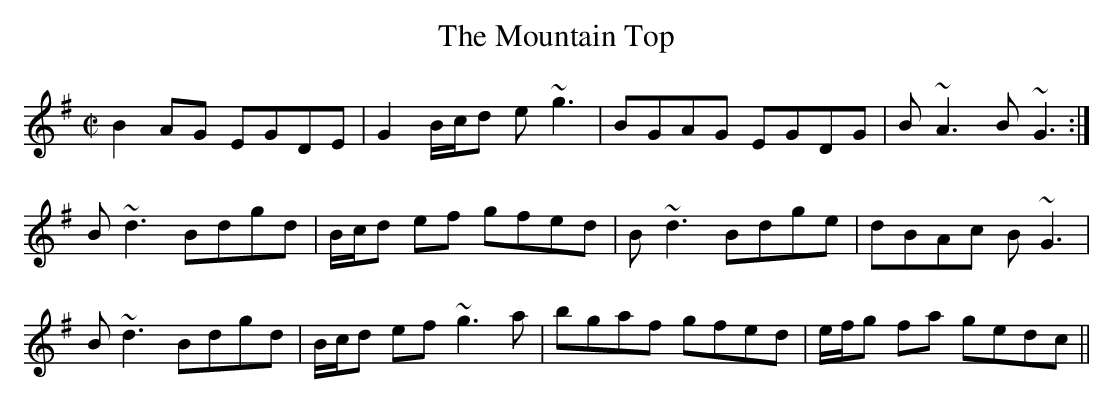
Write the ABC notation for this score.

X:1
T:Mountain Top, The
M:C|
L:1/8
K:G
B2AG EGDE|G2 B/2c/2d e~g3|BGAG EGDG|B~A3 B~G3:|
!B~d3 Bdgd|B/2c/2d ef gfed|B~d3 Bdge|dBAc B~G3|
!B~d3 Bdgd|B/2c/2d ef ~g3a|bgaf gfed|e/2f/2g fa gedc||
